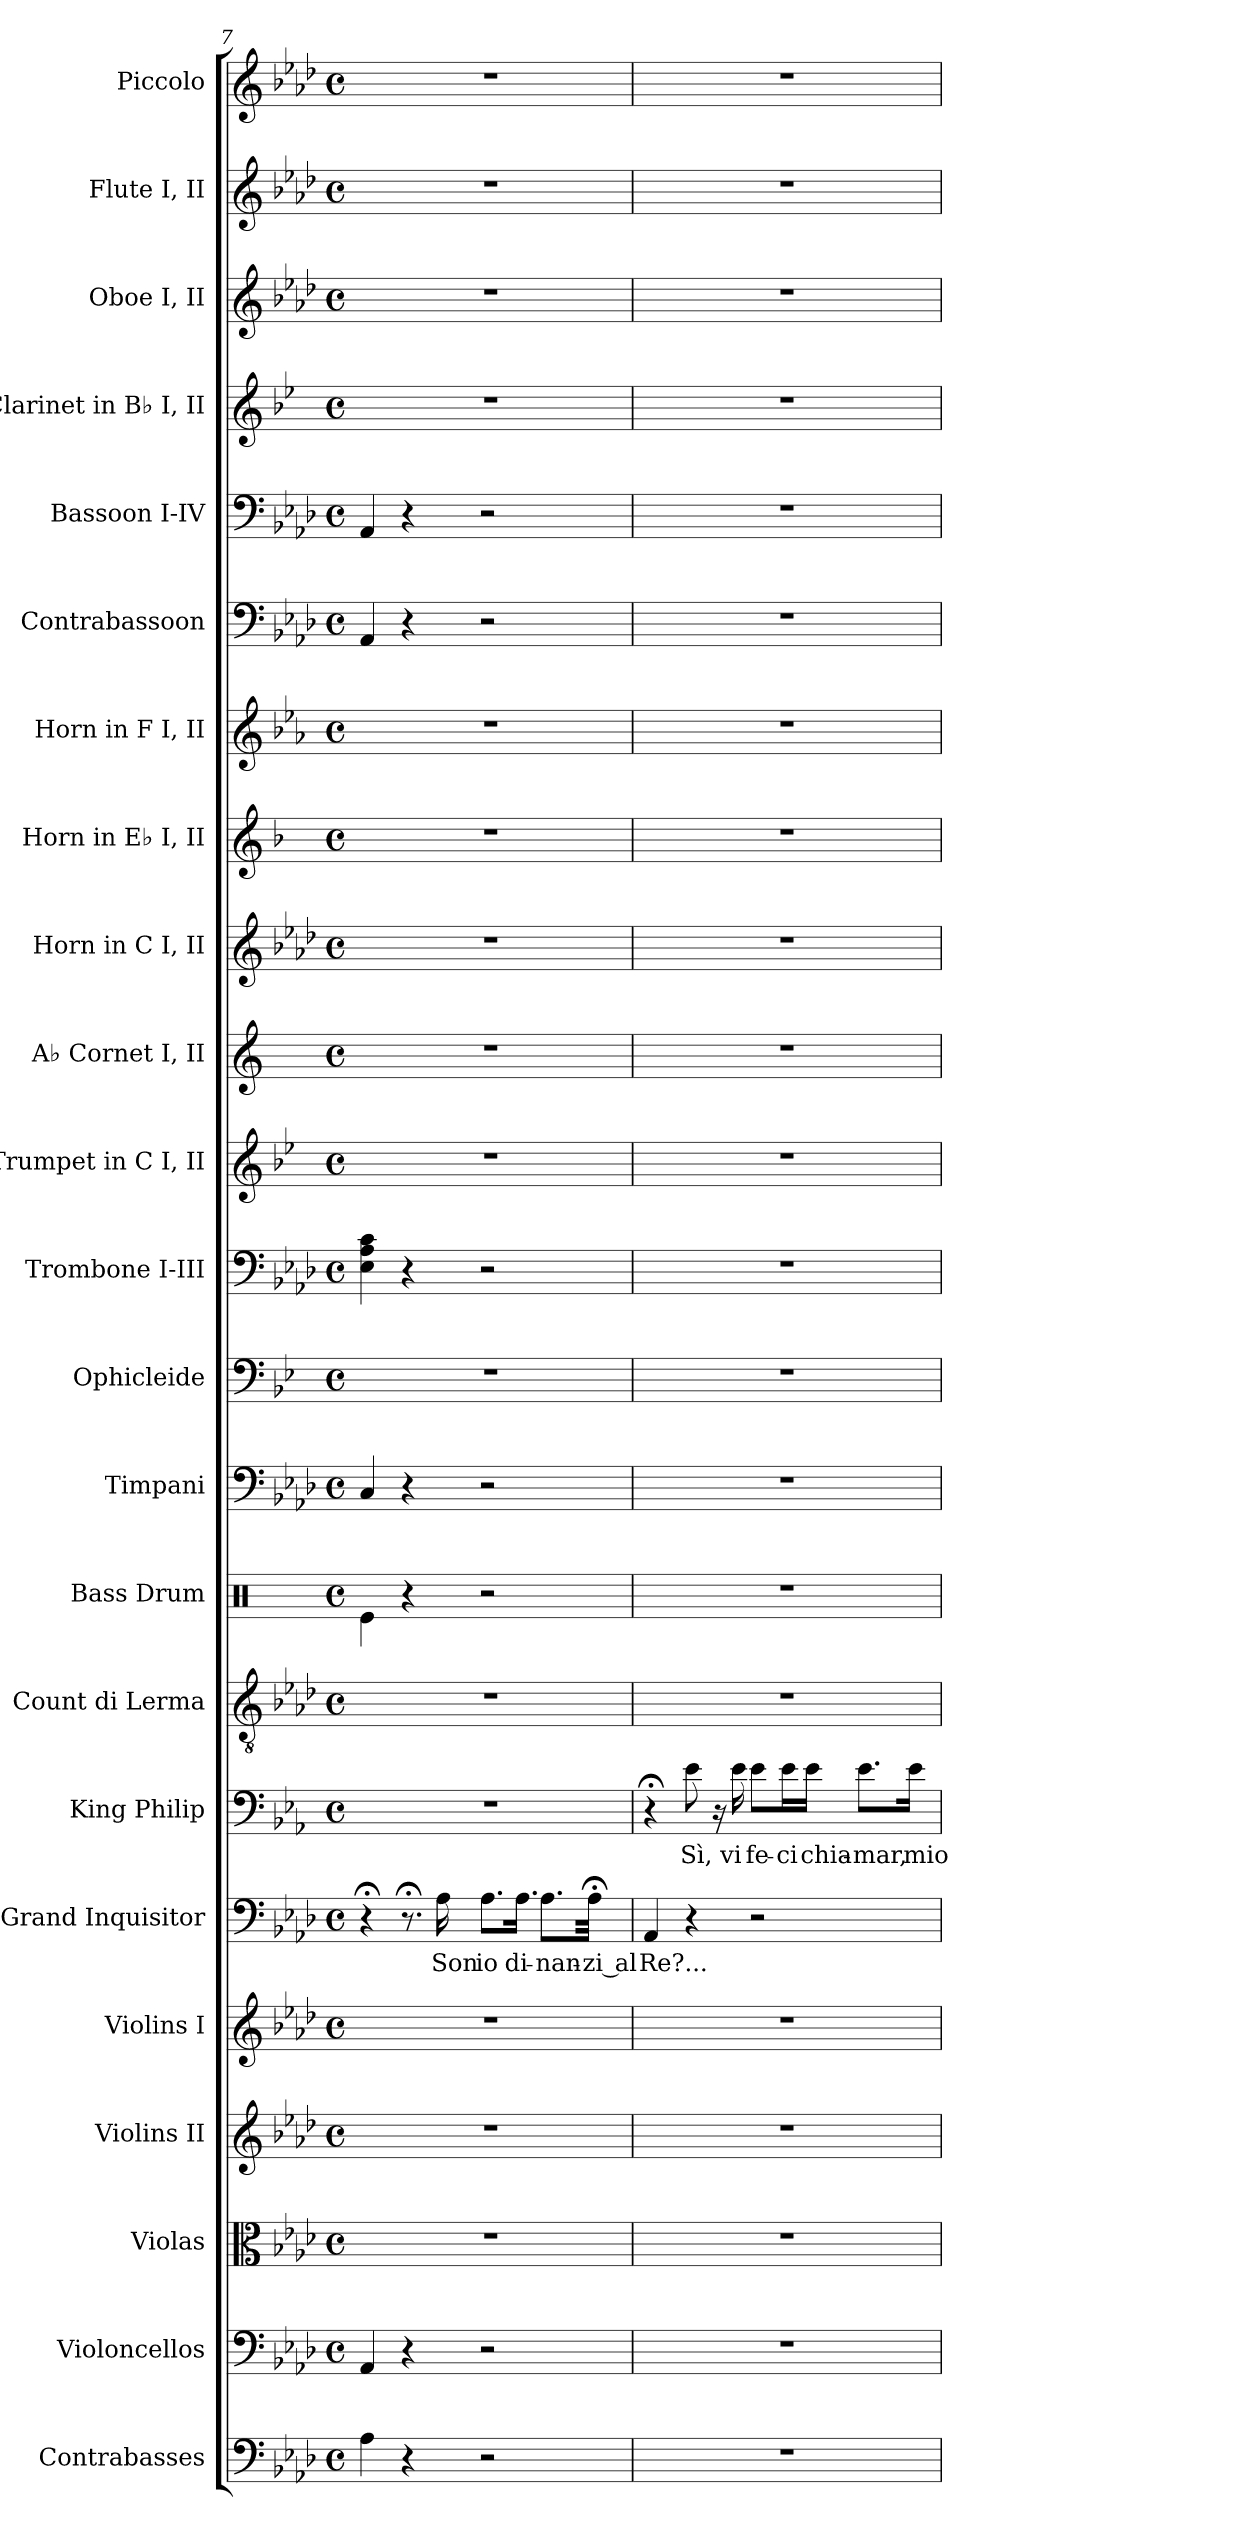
**kern	**kern	**kern	**kern	**kern	**kern	**text	**kern	**text	**kern	**kern	**kern	**kern	**kern	**kern	**kern	**kern	**kern	**kern	**kern	**kern	**kern	**kern	**kern	**kern
*part23	*part22	*part21	*part20	*part19	*part18	*part18	*part17	*part17	*part16	*part15	*part14	*part13	*part12	*part11	*part10	*part9	*part8	*part7	*part6	*part5	*part4	*part3	*part2	*part1
*staff23	*staff22	*staff21	*staff20	*staff19	*staff18	*staff18	*staff17	*staff17	*staff16	*staff15	*staff14	*staff13	*staff12	*staff11	*staff10	*staff9	*staff8	*staff7	*staff6	*staff5	*staff4	*staff3	*staff2	*staff1
*I"Contrabasses	*I"Violoncellos	*I"Violas	*I"Violins II	*I"Violins I	*I"Grand Inquisitor	*	*I"King Philip	*	*I"Count di Lerma	*I"Bass Drum	*I"Timpani	*I"Ophicleide	*I"Trombone I-III	*I"Trumpet in C I, II	*I"A♭ Cornet I, II	*I"Horn in C I, II	*I"Horn in E♭ I, II	*I"Horn in F I, II	*I"Contrabassoon	*I"Bassoon I-IV	*I"Clarinet in B♭ I, II	*I"Oboe I, II	*I"Flute I, II	*I"Piccolo
*I'Cb.	*I'Vc.	*I'Vla.	*I'Vln. II	*I'Vln. I	*I'G.I.	*	*I'K.P.	*	*I'di L.	*I'BD	*I'Timp.	*I'Oph.	*I'Tbn. I-III	*	*I'A ♭ Cnt. I, II	*	*	*	*I'Cbsn.	*I'Bsn. I-IV	*	*I'Ob. I, II	*I'Fl. I, II	*I'Picc.
*clefF4	*clefF4	*clefC3	*clefG2	*clefG2	*clefF4	*	*clefF4	*	*clefGv2	*clefX	*clefF4	*clefF4	*clefF4	*clefG2	*clefG2	*clefG2	*clefG2	*clefG2	*clefF4	*clefF4	*clefG2	*clefG2	*clefG2	*clefG2
*ITrd7c12	*	*	*	*	*	*	*ITrd4c7	*	*	*	*	*ITrd1c2	*	*ITrd1c2	*ITrd2c4	*ITrd7c12	*ITrd5c9	*ITrd4c7	*ITrd7c12	*	*ITrd1c2	*	*	*ITrd-7c-12
*k[b-e-a-d-]	*k[b-e-a-d-]	*k[b-e-a-d-]	*k[b-e-a-d-]	*k[b-e-a-d-]	*k[b-e-a-d-]	*	*k[b-e-a-d-]	*	*k[b-e-a-d-]	*k[]	*k[b-e-a-d-]	*k[b-e-a-d-]	*k[b-e-a-d-]	*k[b-e-a-d-]	*k[b-e-a-d-]	*k[b-e-a-d-]	*k[b-e-a-d-]	*k[b-e-a-d-]	*k[b-e-a-d-]	*k[b-e-a-d-]	*k[b-e-a-d-]	*k[b-e-a-d-]	*k[b-e-a-d-]	*k[b-e-a-d-]
*M4/4	*M4/4	*M4/4	*M4/4	*M4/4	*M4/4	*	*M4/4	*	*M4/4	*M4/4	*M4/4	*M4/4	*M4/4	*M4/4	*M4/4	*M4/4	*M4/4	*M4/4	*M4/4	*M4/4	*M4/4	*M4/4	*M4/4	*M4/4
*met(c)	*met(c)	*met(c)	*met(c)	*met(c)	*met(c)	*	*met(c)	*	*met(c)	*met(c)	*met(c)	*met(c)	*met(c)	*met(c)	*met(c)	*met(c)	*met(c)	*met(c)	*met(c)	*met(c)	*met(c)	*met(c)	*met(c)	*met(c)
*MM56	*MM56	*MM56	*MM56	*MM56	*MM56	*	*MM56	*	*MM56	*MM56	*MM56	*MM56	*MM56	*MM56	*MM56	*MM56	*MM56	*MM56	*MM56	*MM56	*MM56	*MM56	*MM56	*MM56
=7	=7	=7	=7	=7	=7	=7	=7	=7	=7	=7	=7	=7	=7	=7	=7	=7	=7	=7	=7	=7	=7	=7	=7	=7
*	*	*	*	*	*	*	*	*	*	*	*	*	*	*	*	*	*	*	*	*	*	*	*	*^
4AA-\	4AA-/	1r	1r	1r	4r;<	.	1r	.	1r	4Re\	4C/	1r	4E-\ 4A-\ 4c\	1r	1r	1r	1r	1r	4AAA-/	4AA-/	1r	1r	1r	1r	4..ryy
4r	4r	.	.	.	8.r;<	.	.	.	.	4r	4r	.	4r	.	.	.	.	.	4r	4r	.	.	.	.	.
*	*	*	*	*	*	*	*	*	*	*	*	*	*	*	*	*	*	*	*	*	*	*	*	*MM54	*
!	!	!	!	!	!	!LO:LY:b	!	!	!	!	!	!	!	!	!	!	!	!	!	!	!	!	!	!	!
.	.	.	.	.	16A-\	Son	.	.	.	.	.	.	.	.	.	.	.	.	.	.	.	.	.	.	2ryy
!	!	!	!	!	!	!LO:LY:b	!	!	!	!	!	!	!	!	!	!	!	!	!	!	!	!	!	!	!
2r	2r	.	.	.	8.A-\L	io	.	.	.	2r	2r	.	2r	.	.	.	.	.	2r	2r	.	.	.	.	.
!	!	!	!	!	!	!LO:LY:b	!	!	!	!	!	!	!	!	!	!	!	!	!	!	!	!	!	!	!
.	.	.	.	.	16.A-\Jk	di-	.	.	.	.	.	.	.	.	.	.	.	.	.	.	.	.	.	.	.
!	!	!	!	!	!	!LO:LY:b	!	!	!	!	!	!	!	!	!	!	!	!	!	!	!	!	!	!	!
.	.	.	.	.	8.A-\L	-nan-	.	.	.	.	.	.	.	.	.	.	.	.	.	.	.	.	.	.	.
.	.	.	.	.	.	.	.	.	.	.	.	.	.	.	.	.	.	.	.	.	.	.	.	.	16ryy
!	!	!	!	!	!	!LO:LY:b	!	!	!	!	!	!	!	!	!	!	!	!	!	!	!	!	!	!	!
.	.	.	.	.	32A-;<\Jkk	zi al	.	.	.	.	.	.	.	.	.	.	.	.	.	.	.	.	.	.	.
!!LO:LB:g=z	!!
=8	=8	=8	=8	=8	=8	=8	=8	=8	=8	=8	=8	=8	=8	=8	=8	=8	=8	=8	=8	=8	=8	=8	=8	=8	=8
!	!	!	!	!	!	!LO:LY:b	!	!	!	!	!	!	!	!	!	!	!	!	!	!	!	!	!	!	!
1r	1r	1r	1r	1r	4AA-/	Re?...	4r;<	.	1r	1r	1r	1r	1r	1r	1r	1r	1r	1r	1r	1r	1r	1r	1r	1r	4ryy
*	*	*	*	*	*	*	*	*	*	*	*	*	*	*	*	*	*	*	*	*	*	*	*	*MM48	*
!	!	!	!	!	!	!	!	!LO:LY:b	!	!	!	!	!	!	!	!	!	!	!	!	!	!	!	!	!
.	.	.	.	.	4r	.	8A-\	Sì,	.	.	.	.	.	.	.	.	.	.	.	.	.	.	.	.	2.ryy
.	.	.	.	.	.	.	16r	.	.	.	.	.	.	.	.	.	.	.	.	.	.	.	.	.	.
!	!	!	!	!	!	!	!	!LO:LY:b	!	!	!	!	!	!	!	!	!	!	!	!	!	!	!	!	!
.	.	.	.	.	.	.	16A-\	vi	.	.	.	.	.	.	.	.	.	.	.	.	.	.	.	.	.
!	!	!	!	!	!	!	!	!LO:LY:b	!	!	!	!	!	!	!	!	!	!	!	!	!	!	!	!	!
.	.	.	.	.	2r	.	8A-\L	fe-	.	.	.	.	.	.	.	.	.	.	.	.	.	.	.	.	.
!	!	!	!	!	!	!	!	!LO:LY:b	!	!	!	!	!	!	!	!	!	!	!	!	!	!	!	!	!
.	.	.	.	.	.	.	16A-\L	-ci	.	.	.	.	.	.	.	.	.	.	.	.	.	.	.	.	.
!	!	!	!	!	!	!	!	!LO:LY:b	!	!	!	!	!	!	!	!	!	!	!	!	!	!	!	!	!
.	.	.	.	.	.	.	16A-\JJ	chia-	.	.	.	.	.	.	.	.	.	.	.	.	.	.	.	.	.
!	!	!	!	!	!	!	!	!LO:LY:b	!	!	!	!	!	!	!	!	!	!	!	!	!	!	!	!	!
.	.	.	.	.	.	.	8.A-\L	-mar,	.	.	.	.	.	.	.	.	.	.	.	.	.	.	.	.	.
!	!	!	!	!	!	!	!	!LO:LY:b	!	!	!	!	!	!	!	!	!	!	!	!	!	!	!	!	!
.	.	.	.	.	.	.	16A-\Jk	mio	.	.	.	.	.	.	.	.	.	.	.	.	.	.	.	.	.
*	*	*	*	*	*	*	*	*	*	*	*	*	*	*	*	*	*	*	*	*	*	*	*	*v	*v
=	=	=	=	=	=	=	=	=	=	=	=	=	=	=	=	=	=	=	=	=	=	=	=	=
*-	*-	*-	*-	*-	*-	*-	*-	*-	*-	*-	*-	*-	*-	*-	*-	*-	*-	*-	*-	*-	*-	*-	*-	*-
